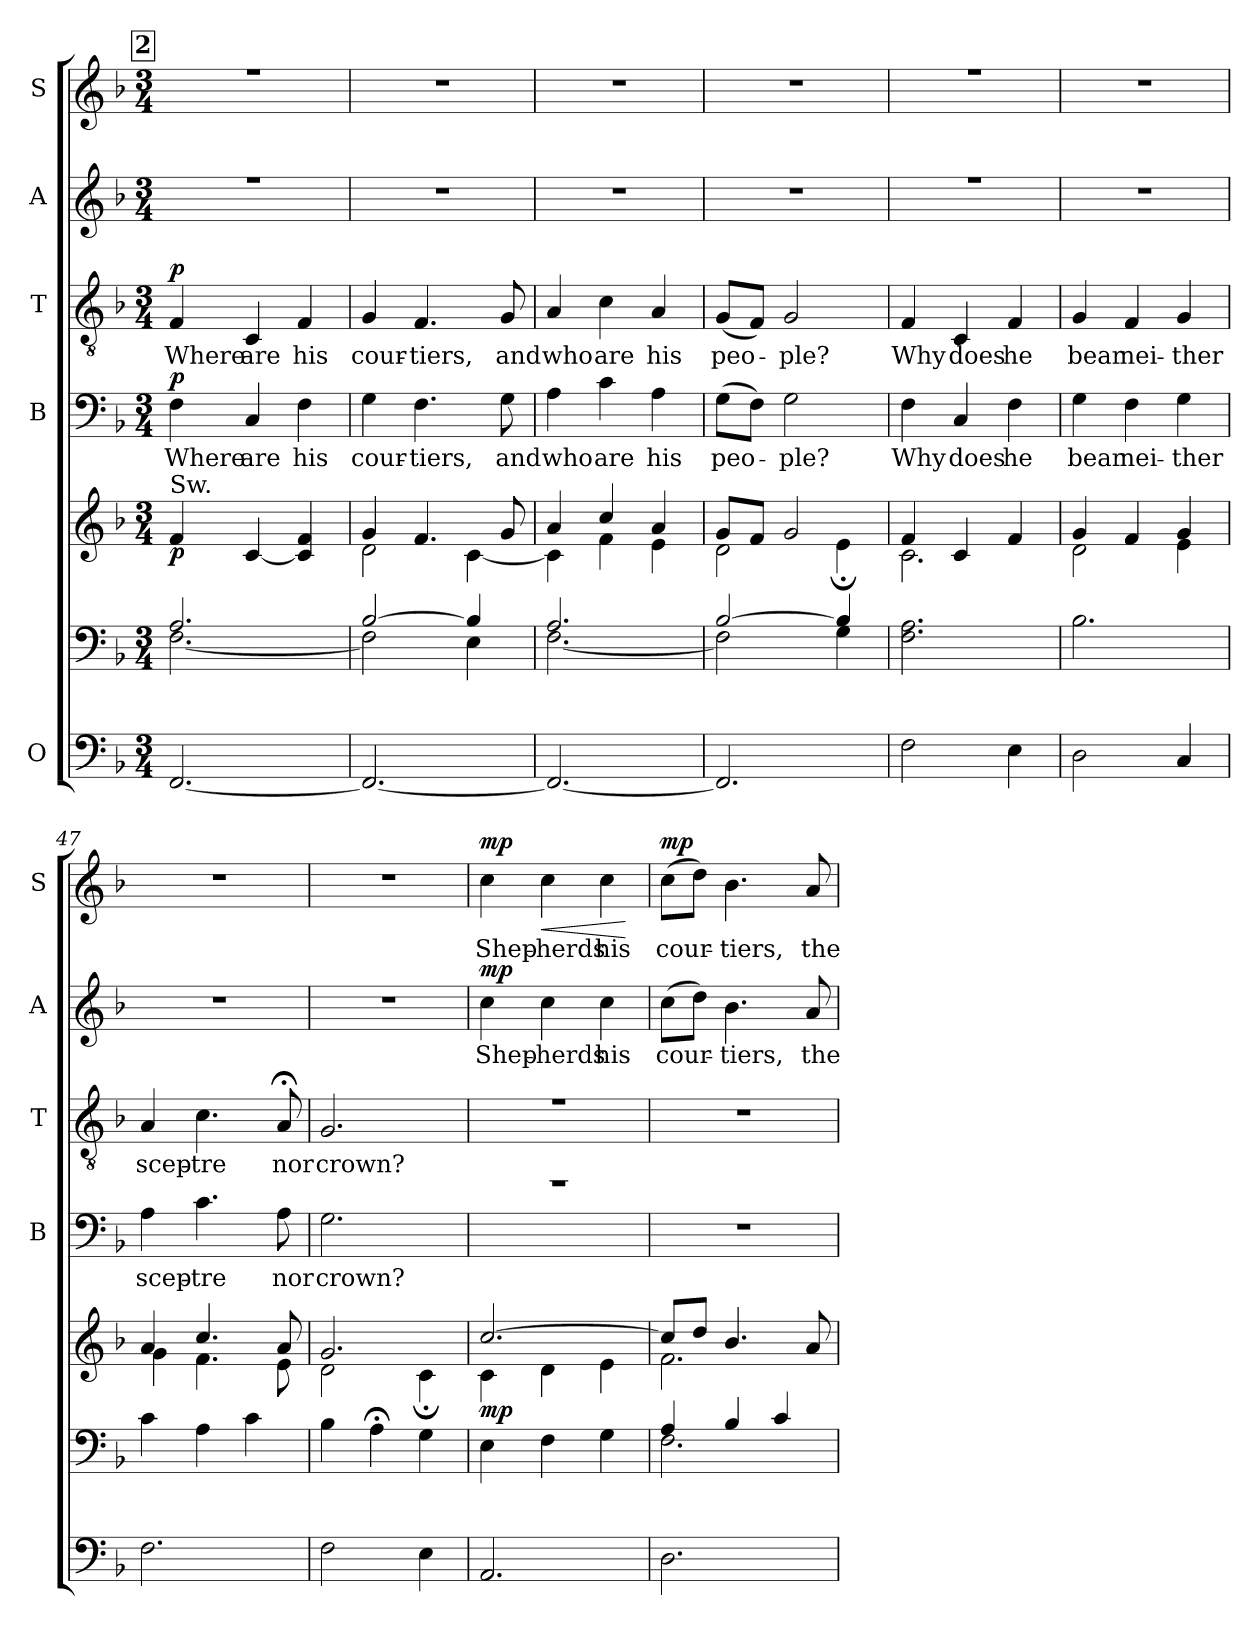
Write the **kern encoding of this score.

**kern	**kern	**kern	**dynam	**kern	**text	**dynam	**kern	**text	**dynam	**kern	**text	**dynam	**kern	**text	**dynam
*part5	*part5	*part5	*part5	*part4	*part4	*part4	*part3	*part3	*part3	*part2	*part2	*part2	*part1	*part1	*part1
*staff7	*staff6	*staff5	*staff5/6/7	*staff4	*staff4	*staff4	*staff3	*staff3	*staff3	*staff2	*staff2	*staff2	*staff1	*staff1	*staff1
*I"O	*	*	*	*I"B	*	*	*I"T	*	*	*I"A	*	*	*I"S	*	*
*	*	*	*	*I'B	*	*	*I'T	*	*	*I'A	*	*	*I'S	*	*
!!LO:PB:g=z
*clefF4	*clefF4	*clefG2	*	*clefF4	*	*	*clefGv2	*	*	*clefG2	*	*	*clefG2	*	*
*k[b-]	*k[b-]	*k[b-]	*	*k[b-]	*	*	*k[b-]	*	*	*k[b-]	*	*	*k[b-]	*	*
*M3/4	*M3/4	*M3/4	*	*M3/4	*	*	*M3/4	*	*	*M3/4	*	*	*M3/4	*	*
!!LO:REH:place=s1:a:B:fs=14:t=2
=41	=41	=41	=41	=41	=41	=41	=41	=41	=41	=41	=41	=41	=41	=41	=41
*	*^	*	*	*	*	*	*	*	*	*	*	*	*	*	*
!	!	!	!LO:TX:a:t=Sw.	!	!	!	!	!	!	!	!	!	!	!	!	!
!	!	!	!	!LO:DY:b	!	!LO:LY:b	!LO:DY:a	!	!LO:LY:b	!LO:DY:a	!	!	!	!	!	!
*	*	*	*	*	*	*	*	*	*	*	*^	*	*	*^	*	*
[2.FF/	2.A/	[2.F\	4f/	p	4F\	Where	p	4F/	Where	p	2.r	2.b-yy	.	.	2.r	2.b-yy	.	.
!	!	!	!	!	!	!LO:LY:b	!	!	!LO:LY:b	!	!	!	!	!	!	!	!	!
.	.	.	[4c/	.	4C/	are	.	4C/	-are	.	.	.	.	.	.	.	.	.
!	!	!	!	!	!	!LO:LY:b	!	!	!LO:LY:b	!	!	!	!	!	!	!	!	!
.	.	.	4c/] 4f/	.	4F\	his	.	4F/	his	.	.	.	.	.	.	.	.	.
*	*	*	*	*	*	*	*	*	*	*	*v	*v	*	*	*	*	*	*
*	*	*	*	*	*	*	*	*	*	*	*	*	*	*v	*v	*	*
=42	=42	=42	=42	=42	=42	=42	=42	=42	=42	=42	=42	=42	=42	=42	=42	=42
*	*	*	*^	*	*	*	*	*	*	*	*	*	*	*	*	*
!	!	!	!	!	!	!	!LO:LY:b	!	!	!LO:LY:b	!	!	!	!	!	!	!
2.FF/_	[2B-/	2F\]	4g/	2d\	.	4G\	cour-	.	4G/	cour-	.	2.r	.	.	2.r	.	.
!	!	!	!	!	!	!	!LO:LY:b	!	!	!LO:LY:b	!	!	!	!	!	!	!
.	.	.	4.f/	.	.	4.F\	-tiers,	.	4.F/	-tiers,	.	.	.	.	.	.	.
.	4B-/]	4E\	.	[4c\	.	.	.	.	.	.	.	.	.	.	.	.	.
!	!	!	!	!	!	!	!LO:LY:b	!	!	!LO:LY:b	!	!	!	!	!	!	!
.	.	.	8g/	.	.	8G\	and	.	8G/	and	.	.	.	.	.	.	.
=43	=43	=43	=43	=43	=43	=43	=43	=43	=43	=43	=43	=43	=43	=43	=43	=43	=43
!	!	!	!	!	!	!	!LO:LY:b	!	!	!LO:LY:b	!	!	!	!	!	!	!
2.FF/_	2.A/	[2.F\	4a/	4c\]	.	4A\	who	.	4A/	who	.	2.r	.	.	2.r	.	.
!	!	!	!	!	!	!	!LO:LY:b	!	!	!LO:LY:b	!	!	!	!	!	!	!
.	.	.	4cc/	4f\	.	4c\	are	.	4c\	are	.	.	.	.	.	.	.
!	!	!	!	!	!	!	!LO:LY:b	!	!	!LO:LY:b	!	!	!	!	!	!	!
.	.	.	4a/	4e\	.	4A\	his	.	4A/	his	.	.	.	.	.	.	.
=44	=44	=44	=44	=44	=44	=44	=44	=44	=44	=44	=44	=44	=44	=44	=44	=44	=44
!	!	!	!	!	!	!	!LO:LY:b	!	!	!LO:LY:b	!	!	!	!	!	!	!
2.FF/]	[2B-/	2F\]	8g/L	2d\	.	(8G\L	peo-	.	(8G/L	peo-	.	2.r	.	.	2.r	.	.
.	.	.	8f/J	.	.	8F\J)	.	.	8F/J)	.	.	.	.	.	.	.	.
!	!	!	!	!	!	!	!LO:LY:b	!	!	!LO:LY:b	!	!	!	!	!	!	!
.	.	.	2g/	.	.	2G\	-ple?	.	2G/	-ple?	.	.	.	.	.	.	.
.	4B-/]	4G\	.	4e;\	.	.	.	.	.	.	.	.	.	.	.	.	.
!!LO:LB:g=z
=45	=45	=45	=45	=45	=45	=45	=45	=45	=45	=45	=45	=45	=45	=45	=45	=45	=45
!	!	!	!	!	!	!	!LO:LY:b	!	!	!LO:LY:b	!	!	!	!	!	!	!
*	*v	*v	*	*	*	*	*	*	*	*	*	*^	*	*	*^	*	*
2F\	2.F\ 2.A\	4f/	2.c\	.	4F\	Why	.	4F/	Why	.	2.r	2.b-yy	.	.	2.r	2.b-yy	.	.
!	!	!	!	!	!	!LO:LY:b	!	!	!LO:LY:b	!	!	!	!	!	!	!	!	!
.	.	4c/	.	.	4C/	does	.	4C/	does	.	.	.	.	.	.	.	.	.
!	!	!	!	!	!	!LO:LY:b	!	!	!LO:LY:b	!	!	!	!	!	!	!	!	!
4E\	.	4f/	.	.	4F\	he	.	4F/	he	.	.	.	.	.	.	.	.	.
*	*	*	*	*	*	*	*	*	*	*	*v	*v	*	*	*	*	*	*
*	*	*	*	*	*	*	*	*	*	*	*	*	*	*v	*v	*	*
=46	=46	=46	=46	=46	=46	=46	=46	=46	=46	=46	=46	=46	=46	=46	=46	=46
!	!	!	!	!	!	!LO:LY:b	!	!	!LO:LY:b	!	!	!	!	!	!	!
2D\	2.B-\	4g/	2d\	.	4G\	bear	.	4G/	bear	.	2.r	.	.	2.r	.	.
!	!	!	!	!	!	!LO:LY:b	!	!	!LO:LY:b	!	!	!	!	!	!	!
.	.	4f/	.	.	4F\	nei-	.	4F/	nei-	.	.	.	.	.	.	.
!	!	!	!	!	!	!LO:LY:b	!	!	!LO:LY:b	!	!	!	!	!	!	!
4C/	.	4g/	4e\	.	4G\	-ther	.	4G/	ther	.	.	.	.	.	.	.
=47	=47	=47	=47	=47	=47	=47	=47	=47	=47	=47	=47	=47	=47	=47	=47	=47
!	!	!	!	!	!	!LO:LY:b	!	!	!LO:LY:b	!	!	!	!	!	!	!
2.F\	4c\	4a/	4g\	.	4A\	scep-	.	4A/	scep-	.	2.r	.	.	2.r	.	.
!	!	!	!	!	!	!LO:LY:b	!	!	!LO:LY:b	!	!	!	!	!	!	!
.	4A\	4.cc/	4.f\	.	4.c\	-tre	.	4.c\	-tre	.	.	.	.	.	.	.
.	4c\	.	.	.	.	.	.	.	.	.	.	.	.	.	.	.
!	!	!	!	!	!	!LO:LY:b	!	!	!LO:LY:b	!	!	!	!	!	!	!
.	.	8a/	8e\	.	8A\	nor	.	8A;</	nor	.	.	.	.	.	.	.
=48	=48	=48	=48	=48	=48	=48	=48	=48	=48	=48	=48	=48	=48	=48	=48	=48
!	!	!	!	!	!	!LO:LY:b	!	!	!LO:LY:b	!	!	!	!	!	!	!
2F\	4B-\	2.g/	2d\	.	2.G\	crown?	.	2.G/	crown?	.	2.r	.	.	2.r	.	.
.	4A;<\	.	.	.	.	.	.	.	.	.	.	.	.	.	.	.
4E\	4G\	.	4c;\	.	.	.	.	.	.	.	.	.	.	.	.	.
!!LO:PB:g=z
=49	=49	=49	=49	=49	=49	=49	=49	=49	=49	=49	=49	=49	=49	=49	=49	=49
*	*	*	*	*	*^	*	*	*^	*	*	*	*	*	*	*	*
!	!	!	!	!LO:DY:b	!	!	!	!	!	!	!	!	!	!LO:LY:b	!LO:DY:a	!	!LO:LY:b	!LO:DY:a
2.AA/	4E\	[2.cc/	4c\	mp	2.r	2.B-yy	.	.	2.r	2.B-yy	.	.	4cc\	Shep-	mp	4cc\	Shep-	mp
!	!	!	!	!	!	!	!	!	!	!	!	!	!	!LO:LY:b	!	!	!LO:LY:b	!LO:HP:b
.	4F\	.	4d\	.	.	.	.	.	.	.	.	.	4cc\	-herds	.	4cc\	-herds	<
!	!	!	!	!	!	!	!	!	!	!	!	!	!	!LO:LY:b	!	!	!LO:LY:b	!
.	4G\	.	4e\	.	.	.	.	.	.	.	.	.	4cc\	his	.	4cc\	his	.
*	*	*v	*v	*	*	*	*	*	*v	*v	*	*	*	*	*	*	*	*
*	*	*	*	*v	*v	*	*	*	*	*	*	*	*	*	*	*
.	.	.	.	.	.	.	.	.	.	.	.	.	.	.	[
=50	=50	=50	=50	=50	=50	=50	=50	=50	=50	=50	=50	=50	=50	=50	=50
*	*^	*^	*	*	*	*	*	*	*	*	*	*	*	*	*
!	!	!	!	!	!	!	!	!	!	!	!	!	!LO:LY:b	!	!	!LO:LY:b	!LO:DY:a
2.D\	4A/	2.F\	8cc/L]	2.f\	.	2.r	.	.	2.r	.	.	(8cc\L	cour-	.	(8cc\L	cour-	mp
.	.	.	8dd/J	.	.	.	.	.	.	.	.	8dd\J)	.	.	8dd\J)	.	.
!	!	!	!	!	!	!	!	!	!	!	!	!	!LO:LY:b	!	!	!LO:LY:b	!
.	4B-/	.	4.b-/	.	.	.	.	.	.	.	.	4.b-\	-tiers,	.	4.b-\	-tiers,	.
.	4c/	.	.	.	.	.	.	.	.	.	.	.	.	.	.	.	.
!	!	!	!	!	!	!	!	!	!	!	!	!	!LO:LY:b	!	!	!LO:LY:b	!
.	.	.	8a/	.	.	.	.	.	.	.	.	8a/	the	.	8a/	the	.
*	*v	*v	*	*	*	*	*	*	*	*	*	*	*	*	*	*	*
*	*	*v	*v	*	*	*	*	*	*	*	*	*	*	*	*	*
=	=	=	=	=	=	=	=	=	=	=	=	=	=	=	=
*-	*-	*-	*-	*-	*-	*-	*-	*-	*-	*-	*-	*-	*-	*-	*-
